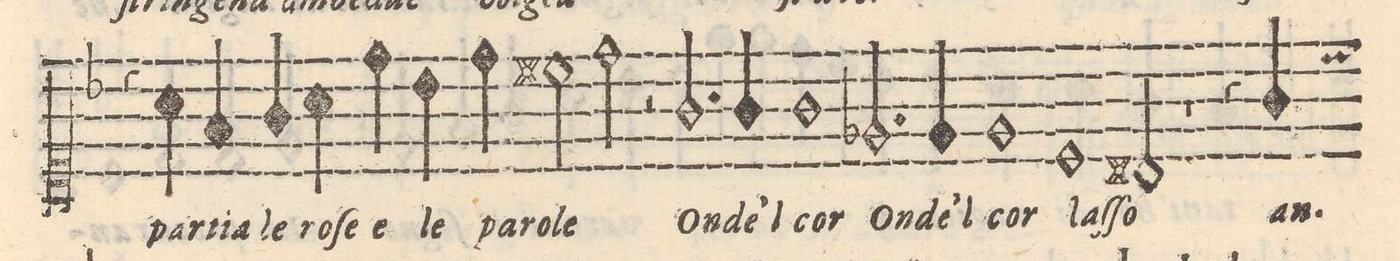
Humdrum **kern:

**kern	**text
*I"QUINTO	*
*clefC1	*
*k[b-]	*
*met(c)	*
*M2/1	*
4r	.
4a\	par-
4f/	-tia
4g/	le
4a\	ro-
4dd\	-ſe e
4b-\	le
4dd\	pa-
=13-	=13-
2cc#X\	-ro-
2ee\	-le
2r	.
2.g/	On-
=14-	=14-
4g/	-de`l
1g	cor
2.e-X/	On-
=15-	=15-
4e-X/	-de`l
1e-	cor
1c/	laſ-
=16-	=16-
2Bn/	-ſo
1r	.
=17-	=17-
4r	.
4g/	an-
*-	*-
